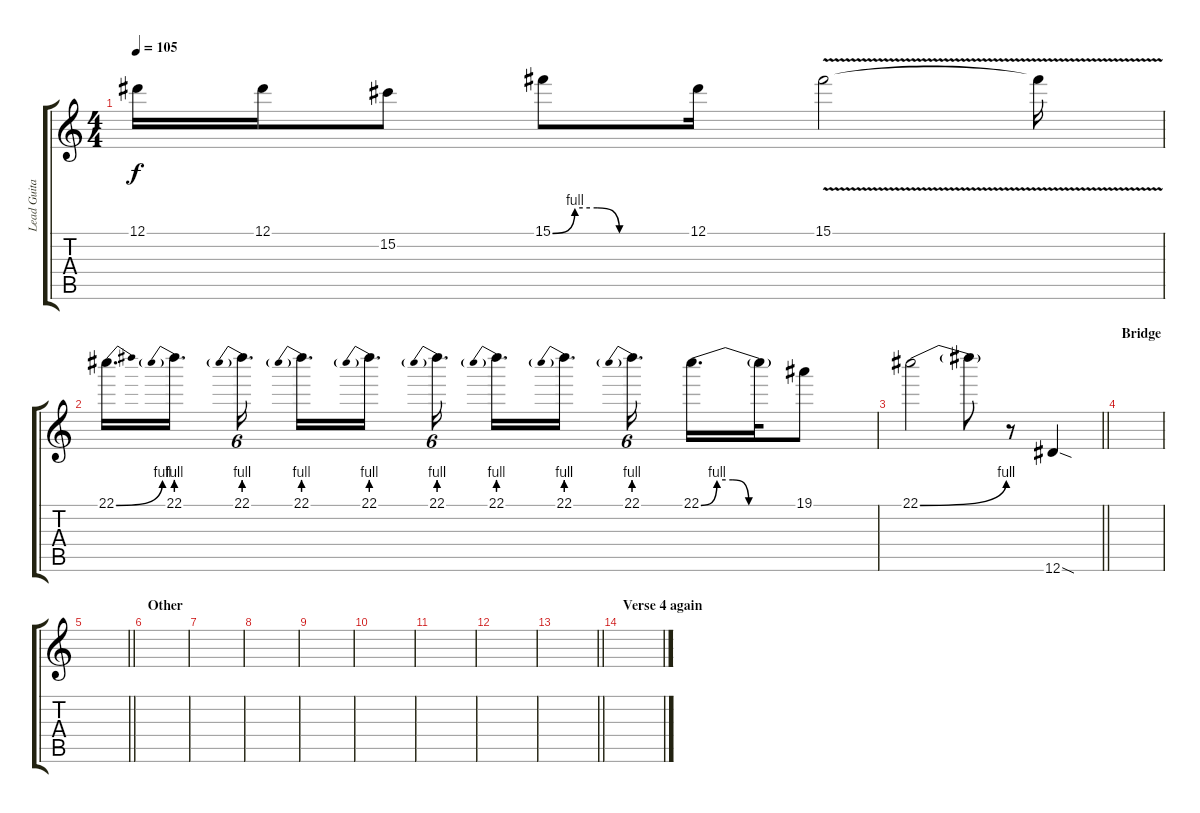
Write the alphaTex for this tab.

\track ("Lead Guitar" "Lead Guita") {instrument distortionguitar}
\staff {score tabs}
\tuning (Eb4 Bb3 Gb3 Db3 Ab2 Eb2) {hide}
\ts (4 4)
\tempo 105
\clef g2
\ks c
12.1.16{dy f} 12.1.16 15.2.8 15.1{be (custom 0 0 10 4 20 4 30 0 60 0)}.8 12.1.16 15.1{v}.2 15.1{t}.16 |
22.1{be (bend 0 0 60 4)}.16{d} 22.1{be (prebend 0 4 60 4)}.16{d beam splitsecondary} 22.1{be (prebend 0 4 60 4)}.16{d tu (6 4)} 22.1{be (prebend 0 4 60 4)}.16{d} 22.1{be (prebend 0 4 60 4)}.16{d beam splitsecondary} 22.1{be (prebend 0 4 60 4)}.16{d tu (6 4)} 22.1{be (prebend 0 4 60 4)}.16{d} 22.1{be (prebend 0 4 60 4)}.16{d beam splitsecondary} 22.1{be (prebend 0 4 60 4)}.16{d tu (6 4)} 22.1{be (custom 0 0 10 4 20 4 30 0 60 0)}.16{d} 22.1{t}.32 19.1.8 |
\barLineRight lightlight
22.1{be (bend 0 0 60 4)}.2 22.1{t}.8 r.8 12.6{sod}.4 |
\section ("" "Bridge")
|
\barLineRight lightlight
|
\section ("" "Other")
|
|
|
|
|
|
|
\barLineRight lightlight
|
\section ("" "Verse 4 again")
